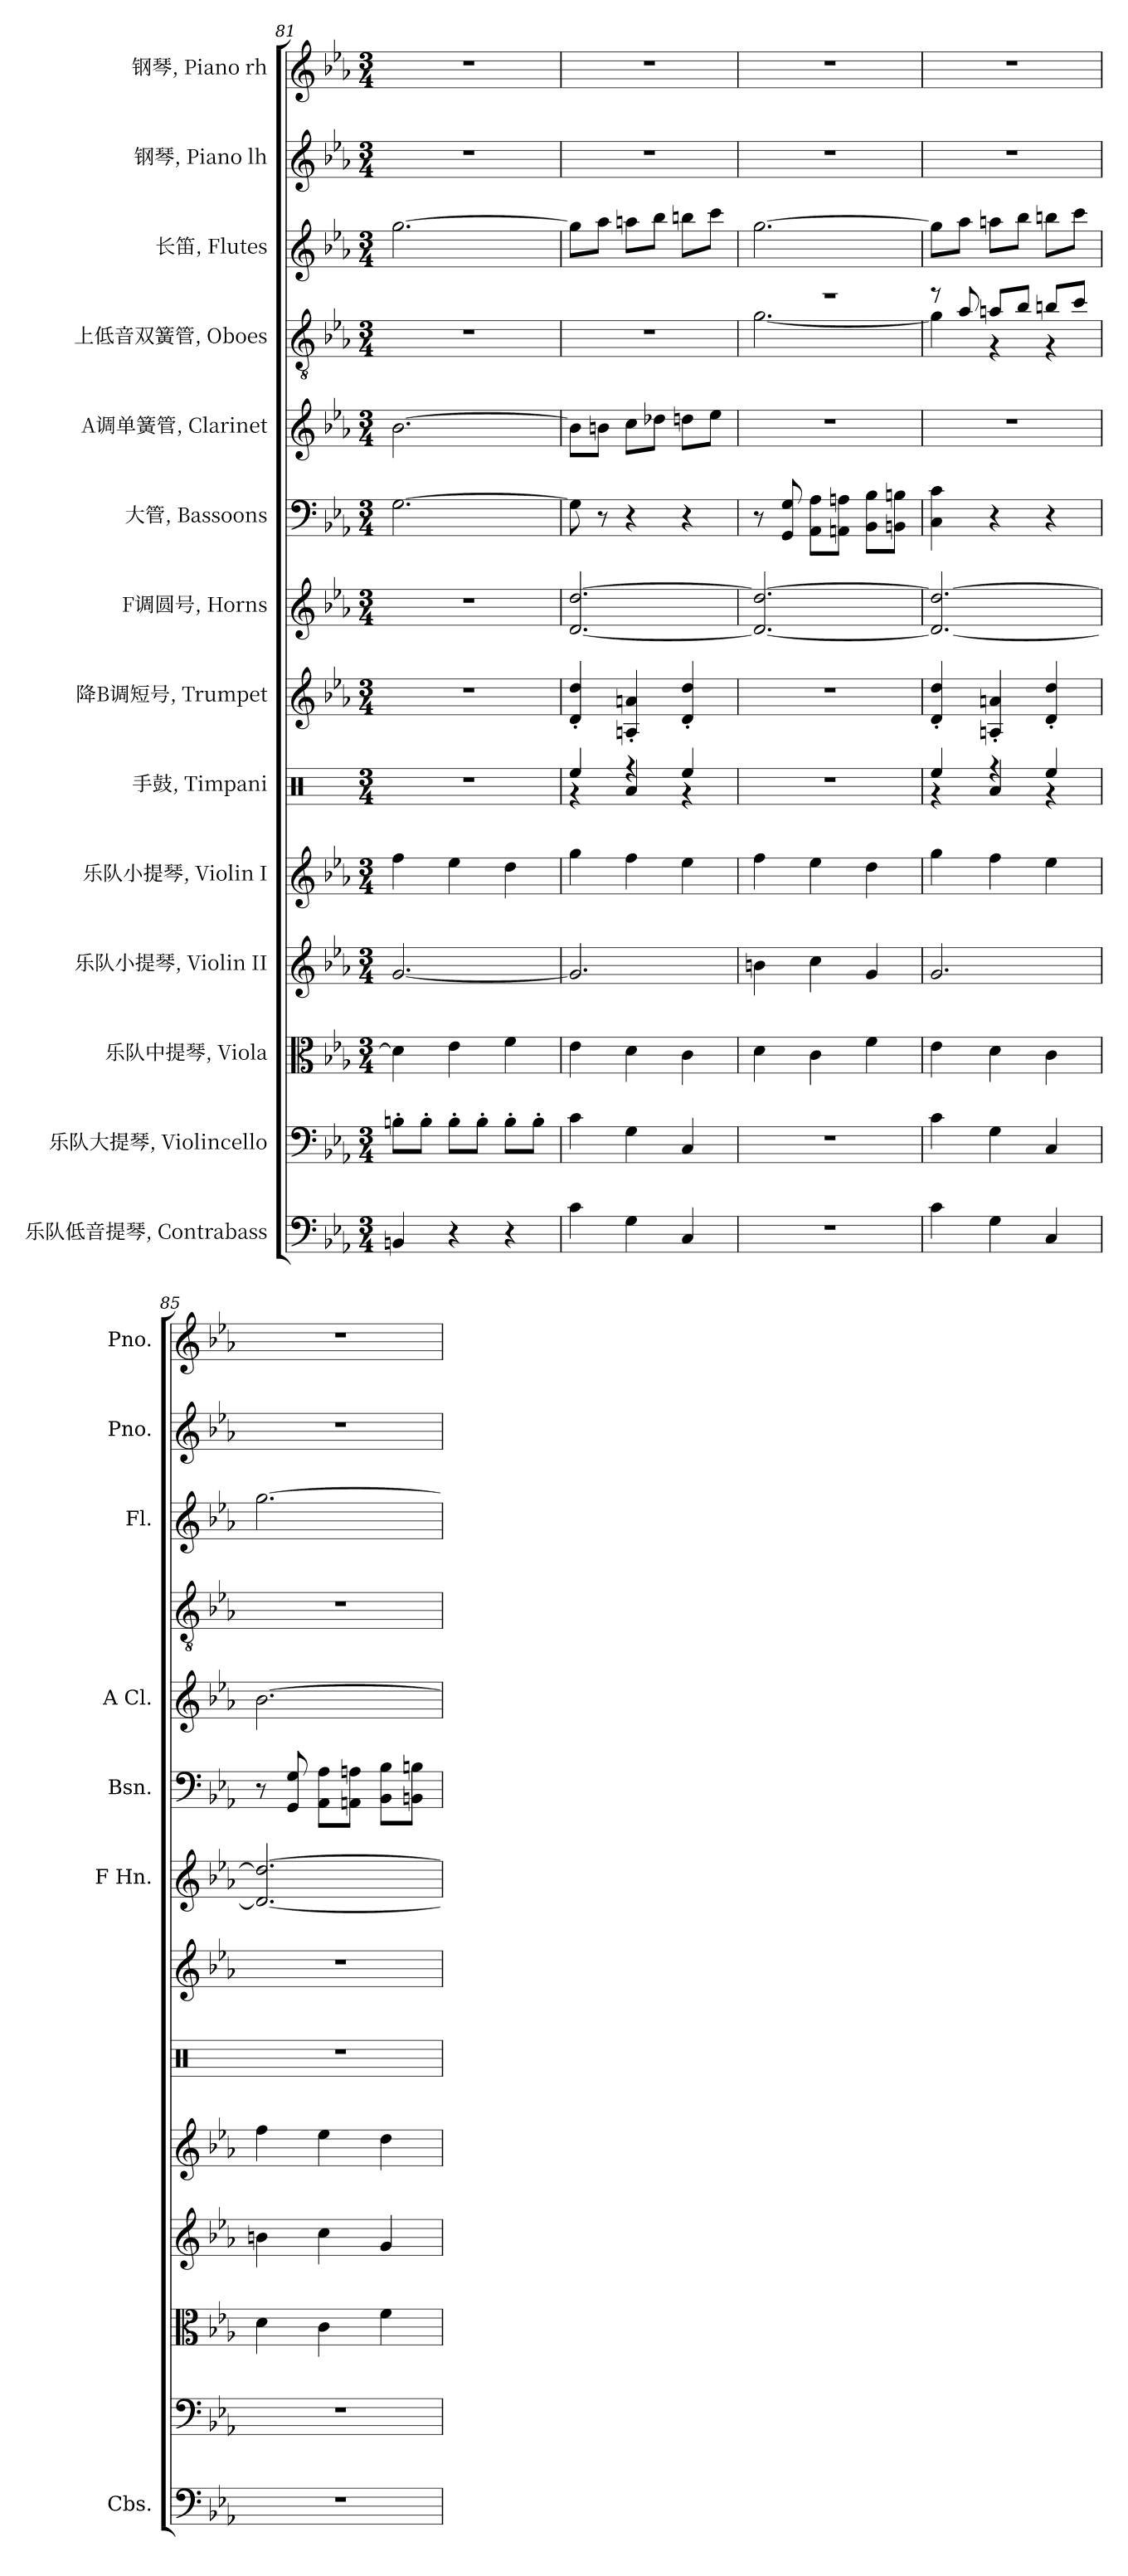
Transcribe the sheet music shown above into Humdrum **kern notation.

**kern	**kern	**kern	**kern	**kern	**kern	**kern	**kern	**kern	**kern	**kern	**kern	**kern	**kern
*part14	*part13	*part12	*part11	*part10	*part9	*part8	*part7	*part6	*part5	*part4	*part3	*part2	*part1
*staff14	*staff13	*staff12	*staff11	*staff10	*staff9	*staff8	*staff7	*staff6	*staff5	*staff4	*staff3	*staff2	*staff1
*I"乐队低音提琴, Contrabass	*I"乐队大提琴, Violincello	*I"乐队中提琴, Viola	*I"乐队小提琴, Violin II	*I"乐队小提琴, Violin I	*I"手鼓, Timpani	*I"降B调短号, Trumpet	*I"F调圆号, Horns	*I"大管, Bassoons	*I"A调单簧管, Clarinet	*I"上低音双簧管, Oboes	*I"长笛, Flutes	*I"钢琴, Piano lh	*I"钢琴, Piano rh
*I'Cbs.	*	*	*	*	*	*	*I'F Hn.	*I'Bsn.	*I'A Cl.	*	*I'Fl.	*I'Pno.	*I'Pno.
!!LO:PB:g=z
*clefF4	*clefF4	*clefC3	*clefG2	*clefG2	*clefX	*clefG2	*clefG2	*clefF4	*clefG2	*clefGv2	*clefG2	*clefG2	*clefG2
*ITrd7c12	*	*	*	*	*	*ITrd1c2	*ITrd4c7	*	*ITrd2c3	*	*	*	*
*k[b-e-a-]	*k[b-e-a-]	*k[b-e-a-]	*k[b-e-a-]	*k[b-e-a-]	*k[]	*k[b-e-a-d-g-]	*k[b-e-a-d-]	*k[b-e-a-]	*k[]	*k[b-e-a-]	*k[b-e-a-]	*k[b-e-a-]	*k[b-e-a-]
*M3/4	*M3/4	*M3/4	*M3/4	*M3/4	*M3/4	*M3/4	*M3/4	*M3/4	*M3/4	*M3/4	*M3/4	*M3/4	*M3/4
=81	=81	=81	=81	=81	=81	=81	=81	=81	=81	=81	=81	=81	=81
4BBBn/	8Bn'\L	4d\]	[2.g/	4ff\	2.r	2.r	2.r	[2.G\	[2.g\	2.r	[2.gg\	2.r	2.r
.	8B'\J	.	.	.	.	.	.	.	.	.	.	.	.
4r	8B'\L	4e-\	.	4ee-\	.	.	.	.	.	.	.	.	.
.	8B'\J	.	.	.	.	.	.	.	.	.	.	.	.
4r	8B'\L	4f\	.	4dd\	.	.	.	.	.	.	.	.	.
.	8B'\J	.	.	.	.	.	.	.	.	.	.	.	.
=82	=82	=82	=82	=82	=82	=82	=82	=82	=82	=82	=82	=82	=82
*	*	*	*	*	*^	*	*	*	*	*	*	*	*
4C\	4c\	4e-\	2.g/]	4gg\	4Ree/	4r	4c/' 4cc/'	[2.G/ [2.g/	8G\]	8g\L]	2.r	8gg\L]	2.r	2.r
.	.	.	.	.	.	.	.	.	8r	8g#X\J	.	8aa-\J	.	.
4GG\	4G\	4d\	.	4ff\	4r	4Ra/	4Gn/' 4gn/'	.	4r	8a\L	.	8aan\L	.	.
.	.	.	.	.	.	.	.	.	.	8b-X\J	.	8bb-\J	.	.
4CC/	4C/	4c\	.	4ee-\	4Ree/	4r	4c/' 4cc/'	.	4r	8bn\L	.	8bbn\L	.	.
.	.	.	.	.	.	.	.	.	.	8cc\J	.	8ccc\J	.	.
*	*	*	*	*	*v	*v	*	*	*	*	*	*	*	*
=83	=83	=83	=83	=83	=83	=83	=83	=83	=83	=83	=83	=83	=83
*	*	*	*	*	*	*	*	*	*	*^	*	*	*
2.r	2.r	4d\	4bn\	4ff\	2.r	2.r	2.G/_ 2.g/_	8r	2.r	2.r	[2.g\	[2.gg\	2.r	2.r
.	.	.	.	.	.	.	.	8GG/ 8G/	.	.	.	.	.	.
.	.	4c\	4cc\	4ee-\	.	.	.	8AA-\ 8A-\L	.	.	.	.	.	.
.	.	.	.	.	.	.	.	8AAn\ 8An\J	.	.	.	.	.	.
.	.	4f\	4g/	4dd\	.	.	.	8BB-\ 8B-\L	.	.	.	.	.	.
.	.	.	.	.	.	.	.	8BBn\ 8Bn\J	.	.	.	.	.	.
=84	=84	=84	=84	=84	=84	=84	=84	=84	=84	=84	=84	=84	=84	=84
*	*	*	*	*	*^	*	*	*	*	*	*	*	*	*
4C\	4c\	4e-\	2.g/	4gg\	4Ree/	4r	4c/' 4cc/'	2.G/_ 2.g/_	4C\ 4c\	2.r	8r	4g\]	8gg\L]	2.r	2.r
.	.	.	.	.	.	.	.	.	.	.	8a-/	.	8aa-\J	.	.
4GG\	4G\	4d\	.	4ff\	4r	4Ra/	4Gn/' 4gn/'	.	4r	.	8an/L	4r	8aan\L	.	.
.	.	.	.	.	.	.	.	.	.	.	8b-/J	.	8bb-\J	.	.
4CC/	4C/	4c\	.	4ee-\	4Ree/	4r	4c/' 4cc/'	.	4r	.	8bn/L	4r	8bbn\L	.	.
.	.	.	.	.	.	.	.	.	.	.	8cc/J	.	8ccc\J	.	.
*	*	*	*	*	*v	*v	*	*	*	*	*v	*v	*	*	*
!!LO:PB:g=z
=85	=85	=85	=85	=85	=85	=85	=85	=85	=85	=85	=85	=85	=85
2.r	2.r	4d\	4bn\	4ff\	2.r	2.r	2.G/_ 2.g/_	8r	[2.g\	2.r	[2.gg\	2.r	2.r
.	.	.	.	.	.	.	.	8GG/ 8G/	.	.	.	.	.
.	.	4c\	4cc\	4ee-\	.	.	.	8AA-\ 8A-\L	.	.	.	.	.
.	.	.	.	.	.	.	.	8AAn\ 8An\J	.	.	.	.	.
.	.	4f\	4g/	4dd\	.	.	.	8BB-\ 8B-\L	.	.	.	.	.
.	.	.	.	.	.	.	.	8BBn\ 8Bn\J	.	.	.	.	.
=	=	=	=	=	=	=	=	=	=	=	=	=	=
*-	*-	*-	*-	*-	*-	*-	*-	*-	*-	*-	*-	*-	*-
